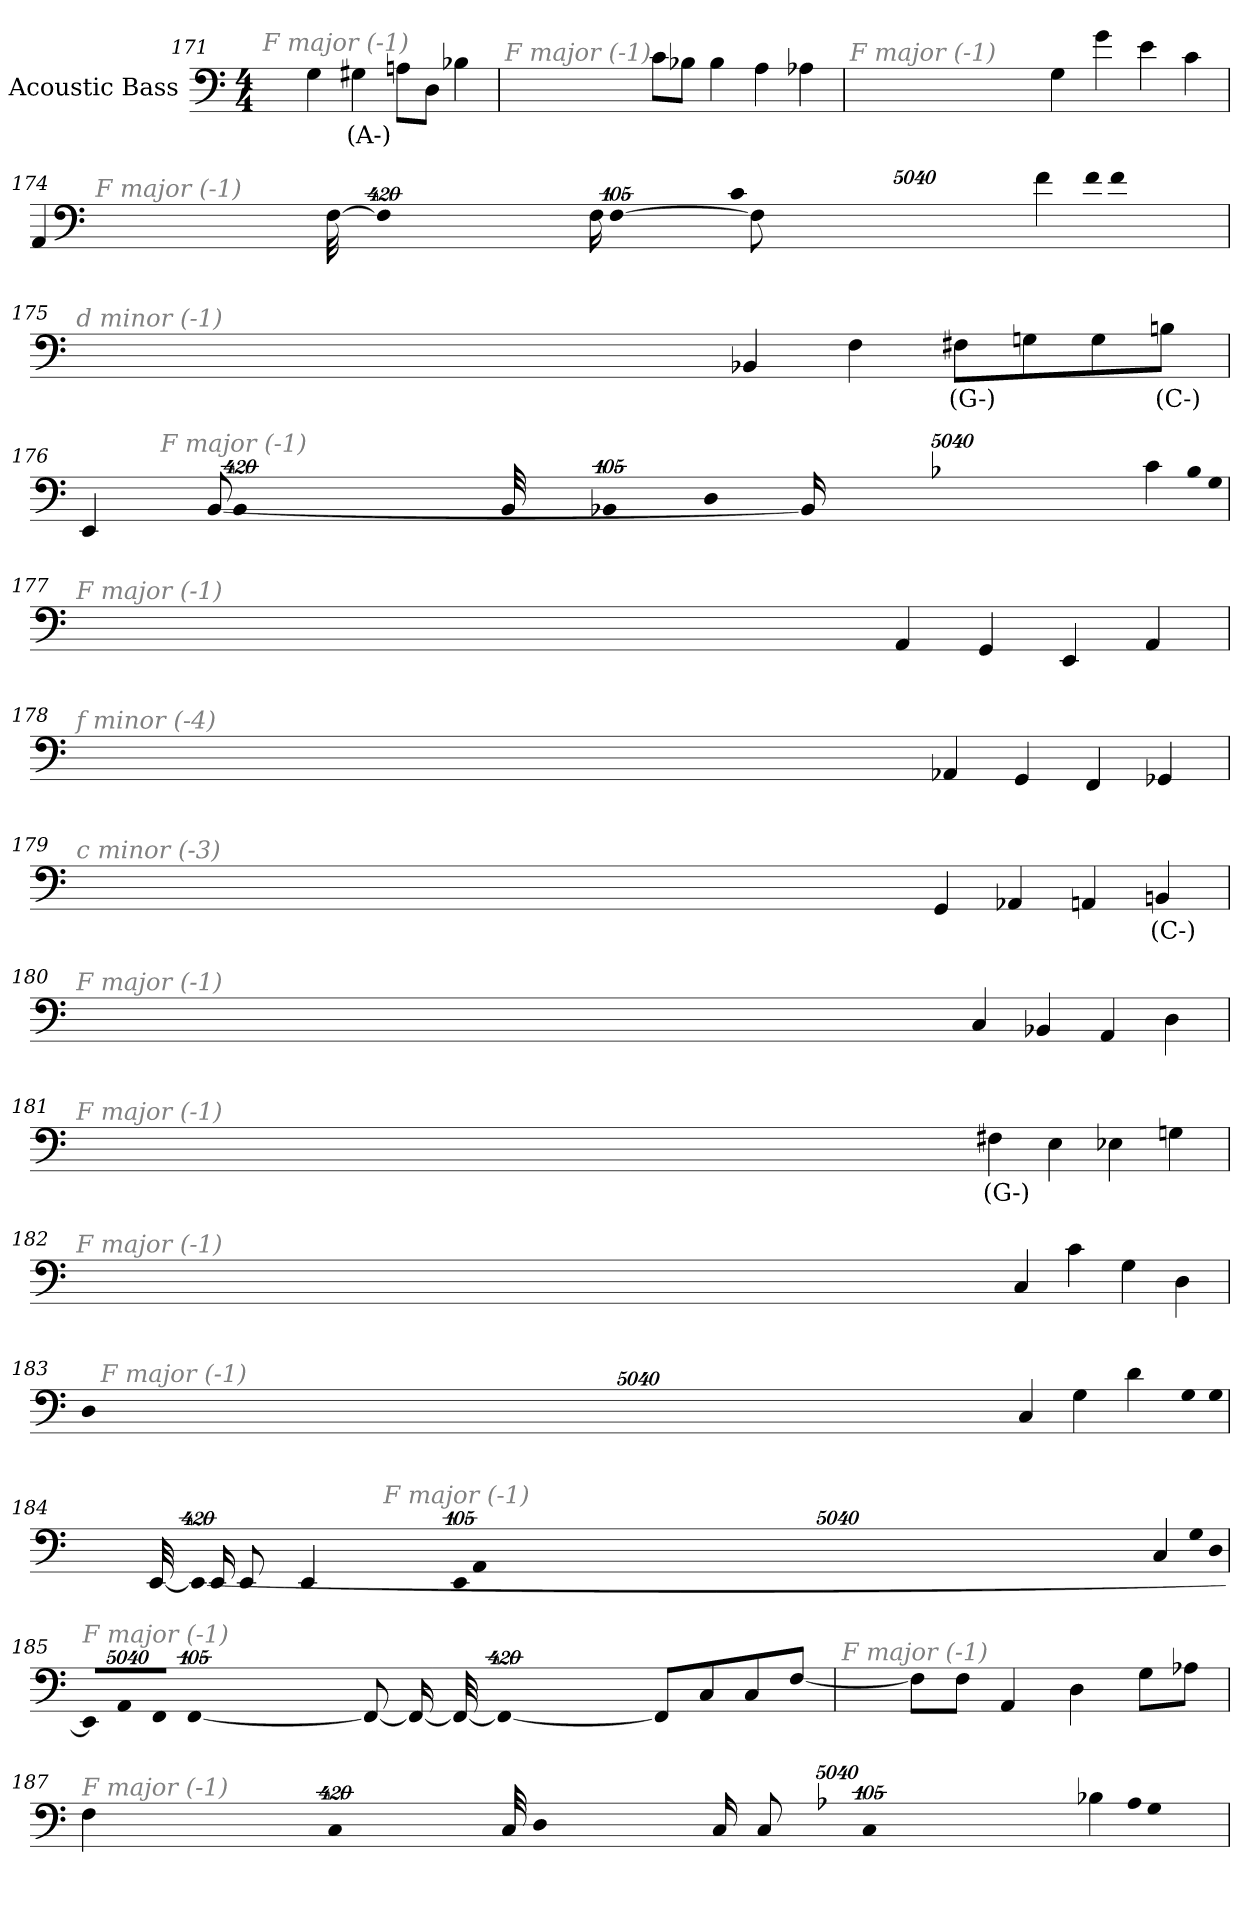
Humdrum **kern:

**kern	**text
*part1	*part1
*staff1	*staff1
*I"Acoustic Bass	*
*clefF4	*
*ITrd7c12	*
*k[]	*
*C:	*
*M4/4	*
=171	=171
!LO:TX:i:color=#808080:t=F major (-1)	!
4GG	.
4GG#Xi	(A-)
8AAnL	.
8DDJ	.
4BB-X	.
=172	=172
!LO:TX:i:color=#808080:t=F major (-1)	!
8CL	.
8BB-XJ	.
4BB-	.
4AA	.
4AA-X	.
=173	=173
!LO:TX:i:color=#808080:t=F major (-1)	!
4GG	.
4G	.
4E	.
4C	.
=174	=174
!LO:TX:i:color=#808080:t=F major (-1)	!
4F	.
!LO:N:vis=8	!
40320%3347FL	.
!LO:N:vis=8	!
40320%3347F	.
!LO:N:vis=8	!
40320%3347CJ	.
!LO:N:vis=1024	!
[13440%13FF	.
8FF_	.
16FF_	.
32FF_	.
!LO:N:vis=1024%31	!
13440%407FF]	.
4AAA	.
=175	=175
!LO:TX:i:color=#808080:t=d minor (-1)	!
4BBB-X	.
4FF	.
8FF#XiL	(G-)
8GGn	.
8GG	.
8BBniJ	(C-)
=176	=176
!LO:TX:i:color=#808080:t=F major (-1)	!
4C	.
!LO:N:vis=8	!
40320%3347BB-XL	.
!LO:N:vis=8	!
40320%3347GG	.
!LO:N:vis=8	!
40320%3347DDJ	.
!LO:N:vis=1024	!
[13440%13BBB-X	.
8BBB-_	.
16BBB-_	.
32BBB-_	.
!LO:N:vis=1024%31	!
13440%407BBB-]	.
4EEE	.
=177	=177
!LO:TX:i:color=#808080:t=F major (-1)	!
4AAA	.
4GGG	.
4EEE	.
4AAA	.
=178	=178
!LO:TX:i:color=#808080:t=f minor (-4)	!
4AAA-X	.
4GGG	.
4FFF	.
4GGG-X	.
=179	=179
!LO:TX:i:color=#808080:t=c minor (-3)	!
4GGG	.
4AAA-X	.
4AAAn	.
4BBBni	(C-)
=180	=180
!LO:TX:i:color=#808080:t=F major (-1)	!
4CC	.
4BBB-X	.
4AAA	.
4DD	.
=181	=181
!LO:TX:i:color=#808080:t=F major (-1)	!
4FF#Xi	(G-)
4EE	.
4EE-X	.
4GGn	.
=182	=182
!LO:TX:i:color=#808080:t=F major (-1)	!
4CC	.
4C	.
4GG	.
4DD	.
=183	=183
!LO:TX:i:color=#808080:t=F major (-1)	!
4CC	.
4GG	.
4D	.
!LO:N:vis=8	!
40320%3347GGL	.
!LO:N:vis=8	!
40320%3347GG	.
!LO:N:vis=8	!
40320%3347DDJ	.
=184	=184
!LO:TX:i:color=#808080:t=F major (-1)	!
4CC	.
!LO:N:vis=8	!
40320%3347GGL	.
!LO:N:vis=8	!
40320%3347DD	.
!LO:N:vis=8	!
40320%3347AAAJ	.
!LO:N:vis=1024	!
[13440%13EEE	.
4EEE_	.
8EEE_	.
16EEE_	.
32EEE_	.
!LO:N:vis=1024%31	!
13440%407EEE_	.
=185	=185
!LO:TX:i:color=#808080:t=F major (-1)	!
!LO:N:vis=8	!
40320%3347EEEL]	.
!LO:N:vis=8	!
40320%3347AAA	.
!LO:N:vis=8	!
40320%3347FFFJ	.
!LO:N:vis=1024	!
[13440%13FFF	.
8FFF_	.
16FFF_	.
32FFF_	.
!LO:N:vis=1024%31	!
13440%407FFF_	.
8FFFL]	.
8CC	.
8CC	.
[8FFJ	.
=186	=186
!LO:TX:i:color=#808080:t=F major (-1)	!
8FFL]	.
8FFJ	.
4AAA	.
4DD	.
8GGL	.
8AA-XJ	.
=187	=187
!LO:TX:i:color=#808080:t=F major (-1)	!
4BB-X	.
!LO:N:vis=8	!
40320%3347AA-XL	.
!LO:N:vis=8	!
40320%3347GG	.
!LO:N:vis=8	!
40320%3347DDJ	.
!LO:N:vis=1024	!
[13440%13CC	.
8CC_	.
16CC_	.
32CC_	.
!LO:N:vis=1024%31	!
13440%407CC]	.
4FF	.
=	=
*-	*-
